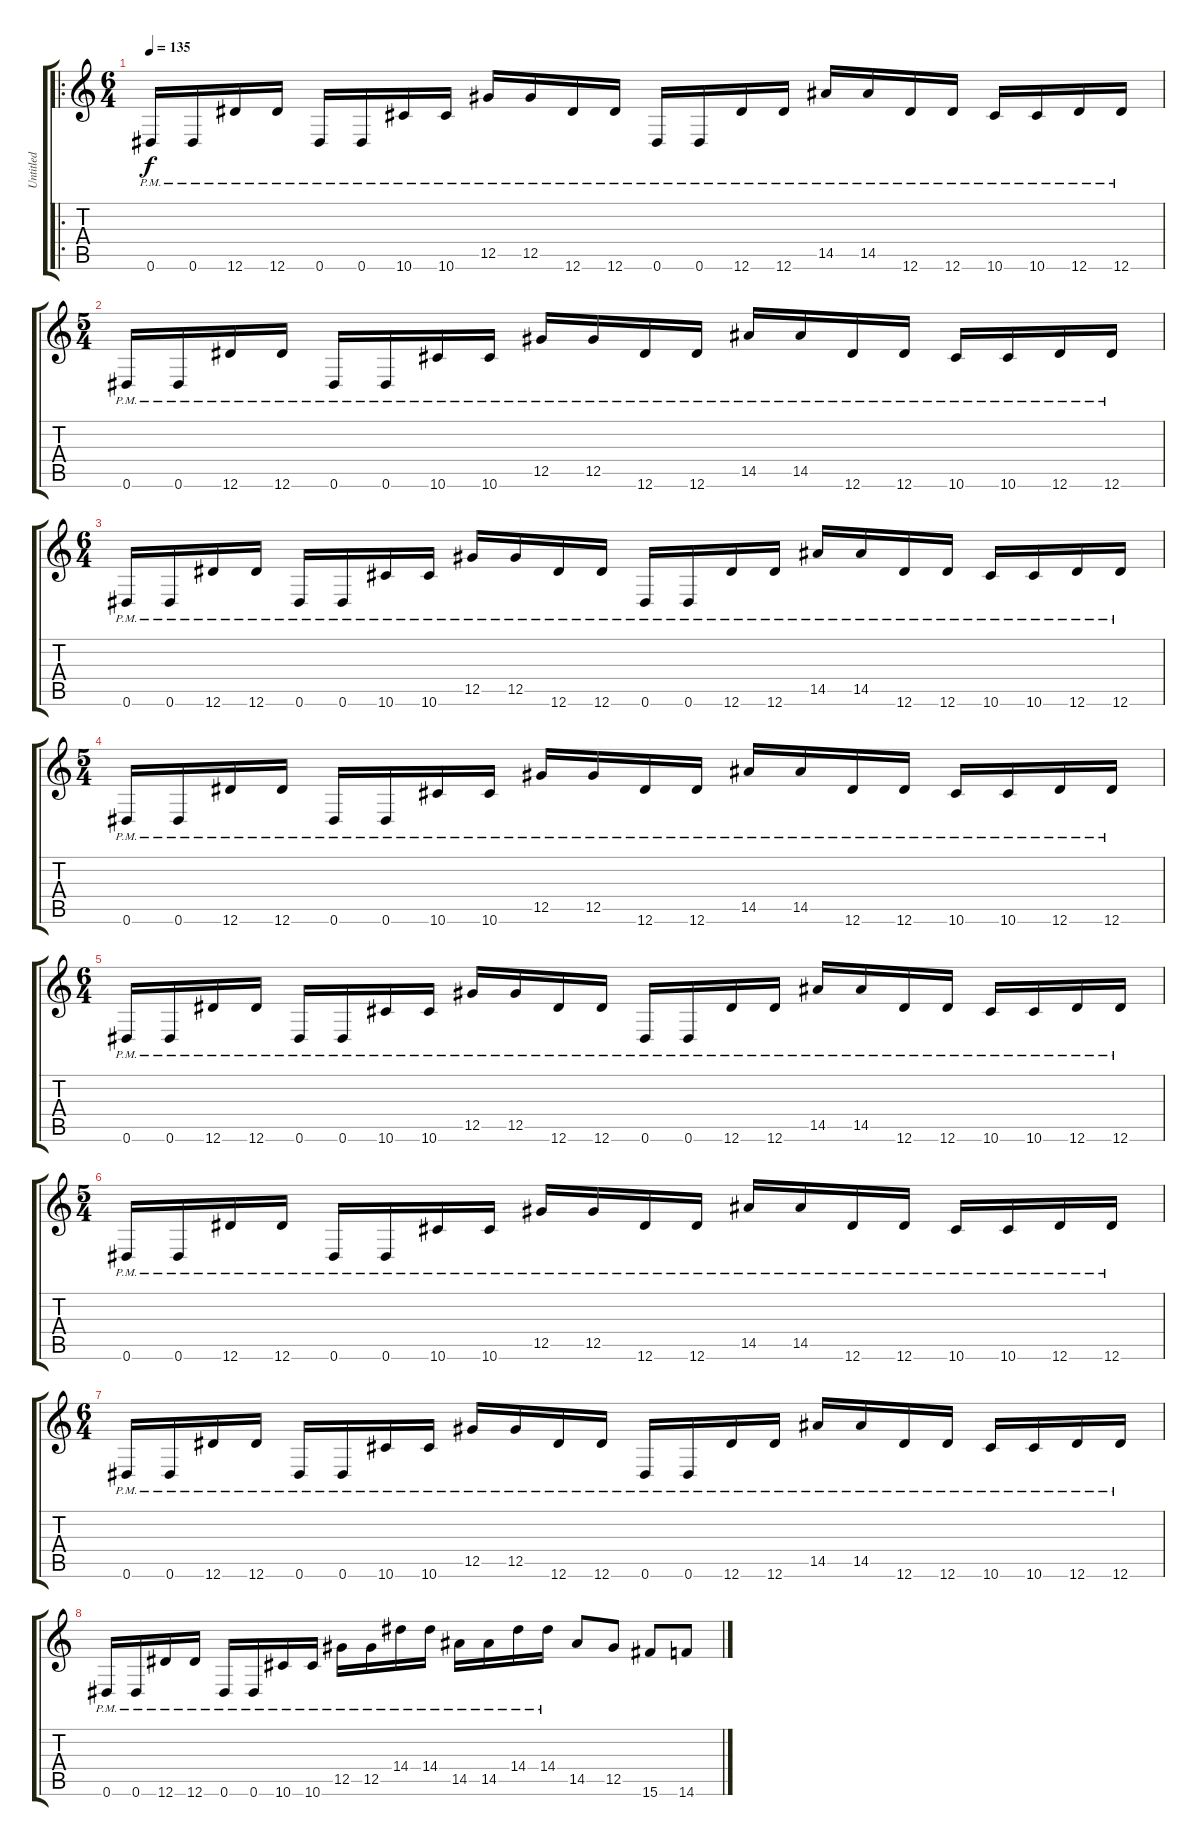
\track ("Untitled" "Untitled") {instrument distortionguitar}
\staff {score tabs}
\tuning (Eb4 Bb3 Gb3 Db3 Ab2 Eb2) {hide}
\ro
\ts (6 4)
\tempo 135
\clef g2
\ks c
0.6{pm}.16{dy f instrument distortionguitar} 0.6{pm}.16 12.6{pm}.16 12.6{pm}.16 0.6{pm}.16 0.6{pm}.16 10.6{pm}.16 10.6{pm}.16 12.5{pm}.16 12.5{pm}.16 12.6{pm}.16 12.6{pm}.16 0.6{pm}.16 0.6{pm}.16 12.6{pm}.16 12.6{pm}.16 14.5{pm}.16 14.5{pm}.16 12.6{pm}.16 12.6{pm}.16 10.6{pm}.16 10.6{pm}.16 12.6{pm}.16 12.6{pm}.16 |
\ts (5 4)
0.6{pm}.16 0.6{pm}.16 12.6{pm}.16 12.6{pm}.16 0.6{pm}.16 0.6{pm}.16 10.6{pm}.16 10.6{pm}.16 12.5{pm}.16 12.5{pm}.16 12.6{pm}.16 12.6{pm}.16 14.5{pm}.16 14.5{pm}.16 12.6{pm}.16 12.6{pm}.16 10.6{pm}.16 10.6{pm}.16 12.6{pm}.16 12.6{pm}.16 |
\ts (6 4)
0.6{pm}.16 0.6{pm}.16 12.6{pm}.16 12.6{pm}.16 0.6{pm}.16 0.6{pm}.16 10.6{pm}.16 10.6{pm}.16 12.5{pm}.16 12.5{pm}.16 12.6{pm}.16 12.6{pm}.16 0.6{pm}.16 0.6{pm}.16 12.6{pm}.16 12.6{pm}.16 14.5{pm}.16 14.5{pm}.16 12.6{pm}.16 12.6{pm}.16 10.6{pm}.16 10.6{pm}.16 12.6{pm}.16 12.6{pm}.16 |
\ts (5 4)
0.6{pm}.16 0.6{pm}.16 12.6{pm}.16 12.6{pm}.16 0.6{pm}.16 0.6{pm}.16 10.6{pm}.16 10.6{pm}.16 12.5{pm}.16 12.5{pm}.16 12.6{pm}.16 12.6{pm}.16 14.5{pm}.16 14.5{pm}.16 12.6{pm}.16 12.6{pm}.16 10.6{pm}.16 10.6{pm}.16 12.6{pm}.16 12.6{pm}.16 |
\ts (6 4)
0.6{pm}.16 0.6{pm}.16 12.6{pm}.16 12.6{pm}.16 0.6{pm}.16 0.6{pm}.16 10.6{pm}.16 10.6{pm}.16 12.5{pm}.16 12.5{pm}.16 12.6{pm}.16 12.6{pm}.16 0.6{pm}.16 0.6{pm}.16 12.6{pm}.16 12.6{pm}.16 14.5{pm}.16 14.5{pm}.16 12.6{pm}.16 12.6{pm}.16 10.6{pm}.16 10.6{pm}.16 12.6{pm}.16 12.6{pm}.16 |
\ts (5 4)
0.6{pm}.16 0.6{pm}.16 12.6{pm}.16 12.6{pm}.16 0.6{pm}.16 0.6{pm}.16 10.6{pm}.16 10.6{pm}.16 12.5{pm}.16 12.5{pm}.16 12.6{pm}.16 12.6{pm}.16 14.5{pm}.16 14.5{pm}.16 12.6{pm}.16 12.6{pm}.16 10.6{pm}.16 10.6{pm}.16 12.6{pm}.16 12.6{pm}.16 |
\ts (6 4)
0.6{pm}.16 0.6{pm}.16 12.6{pm}.16 12.6{pm}.16 0.6{pm}.16 0.6{pm}.16 10.6{pm}.16 10.6{pm}.16 12.5{pm}.16 12.5{pm}.16 12.6{pm}.16 12.6{pm}.16 0.6{pm}.16 0.6{pm}.16 12.6{pm}.16 12.6{pm}.16 14.5{pm}.16 14.5{pm}.16 12.6{pm}.16 12.6{pm}.16 10.6{pm}.16 10.6{pm}.16 12.6{pm}.16 12.6{pm}.16 |
0.6{pm}.16 0.6{pm}.16 12.6{pm}.16 12.6{pm}.16 0.6{pm}.16 0.6{pm}.16 10.6{pm}.16 10.6{pm}.16 12.5{pm}.16 12.5{pm}.16 14.4{pm}.16 14.4{pm}.16 14.5{pm}.16 14.5{pm}.16 14.4{pm}.16 14.4{pm}.16 14.5.8 12.5.8 15.6.8 14.6.8
